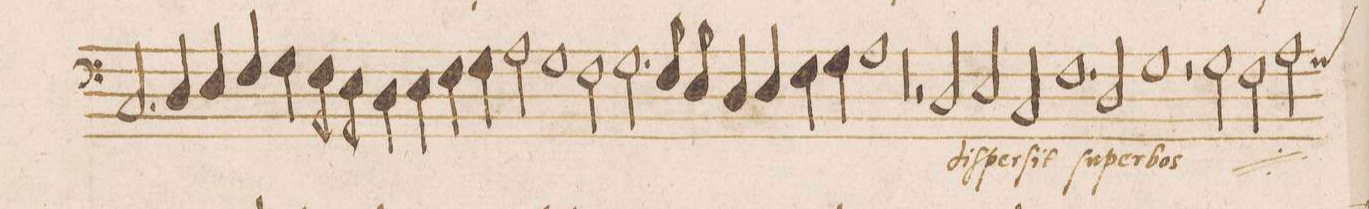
**kern	**text
*I"BASVS	*
*clefF4	*
*k[]	*
*met(c|)	*
*M2/1	*
2.C/	.
4D/	.
=93	=93
4E/	.
4F/	.
4G\	.
8F\	.
8E\	.
4D\	.
4E\	.
4F\	.
4G\	.
=94	=94
2A\	.
1G	.
2F\	.
=95	=95
2.G\	.
8F/	.
8E/	.
4D/	.
4E/	.
4F\	.
4G\	.
=96	=96
1A	.
1r	.
=97	=97
0r	.
=98	=98
1r	.
2r	.
2D/	diſ-
=99	=99
2E/	-per-
2C/	-ſit
1.F	ſu-
=100	=100
2D/	-per-
1G	-bos
=101	=101
2r	.
*	*ij
2G\	diſ-
2F\	-per-
2A\	-ſit
=102	=102
*-	*-
